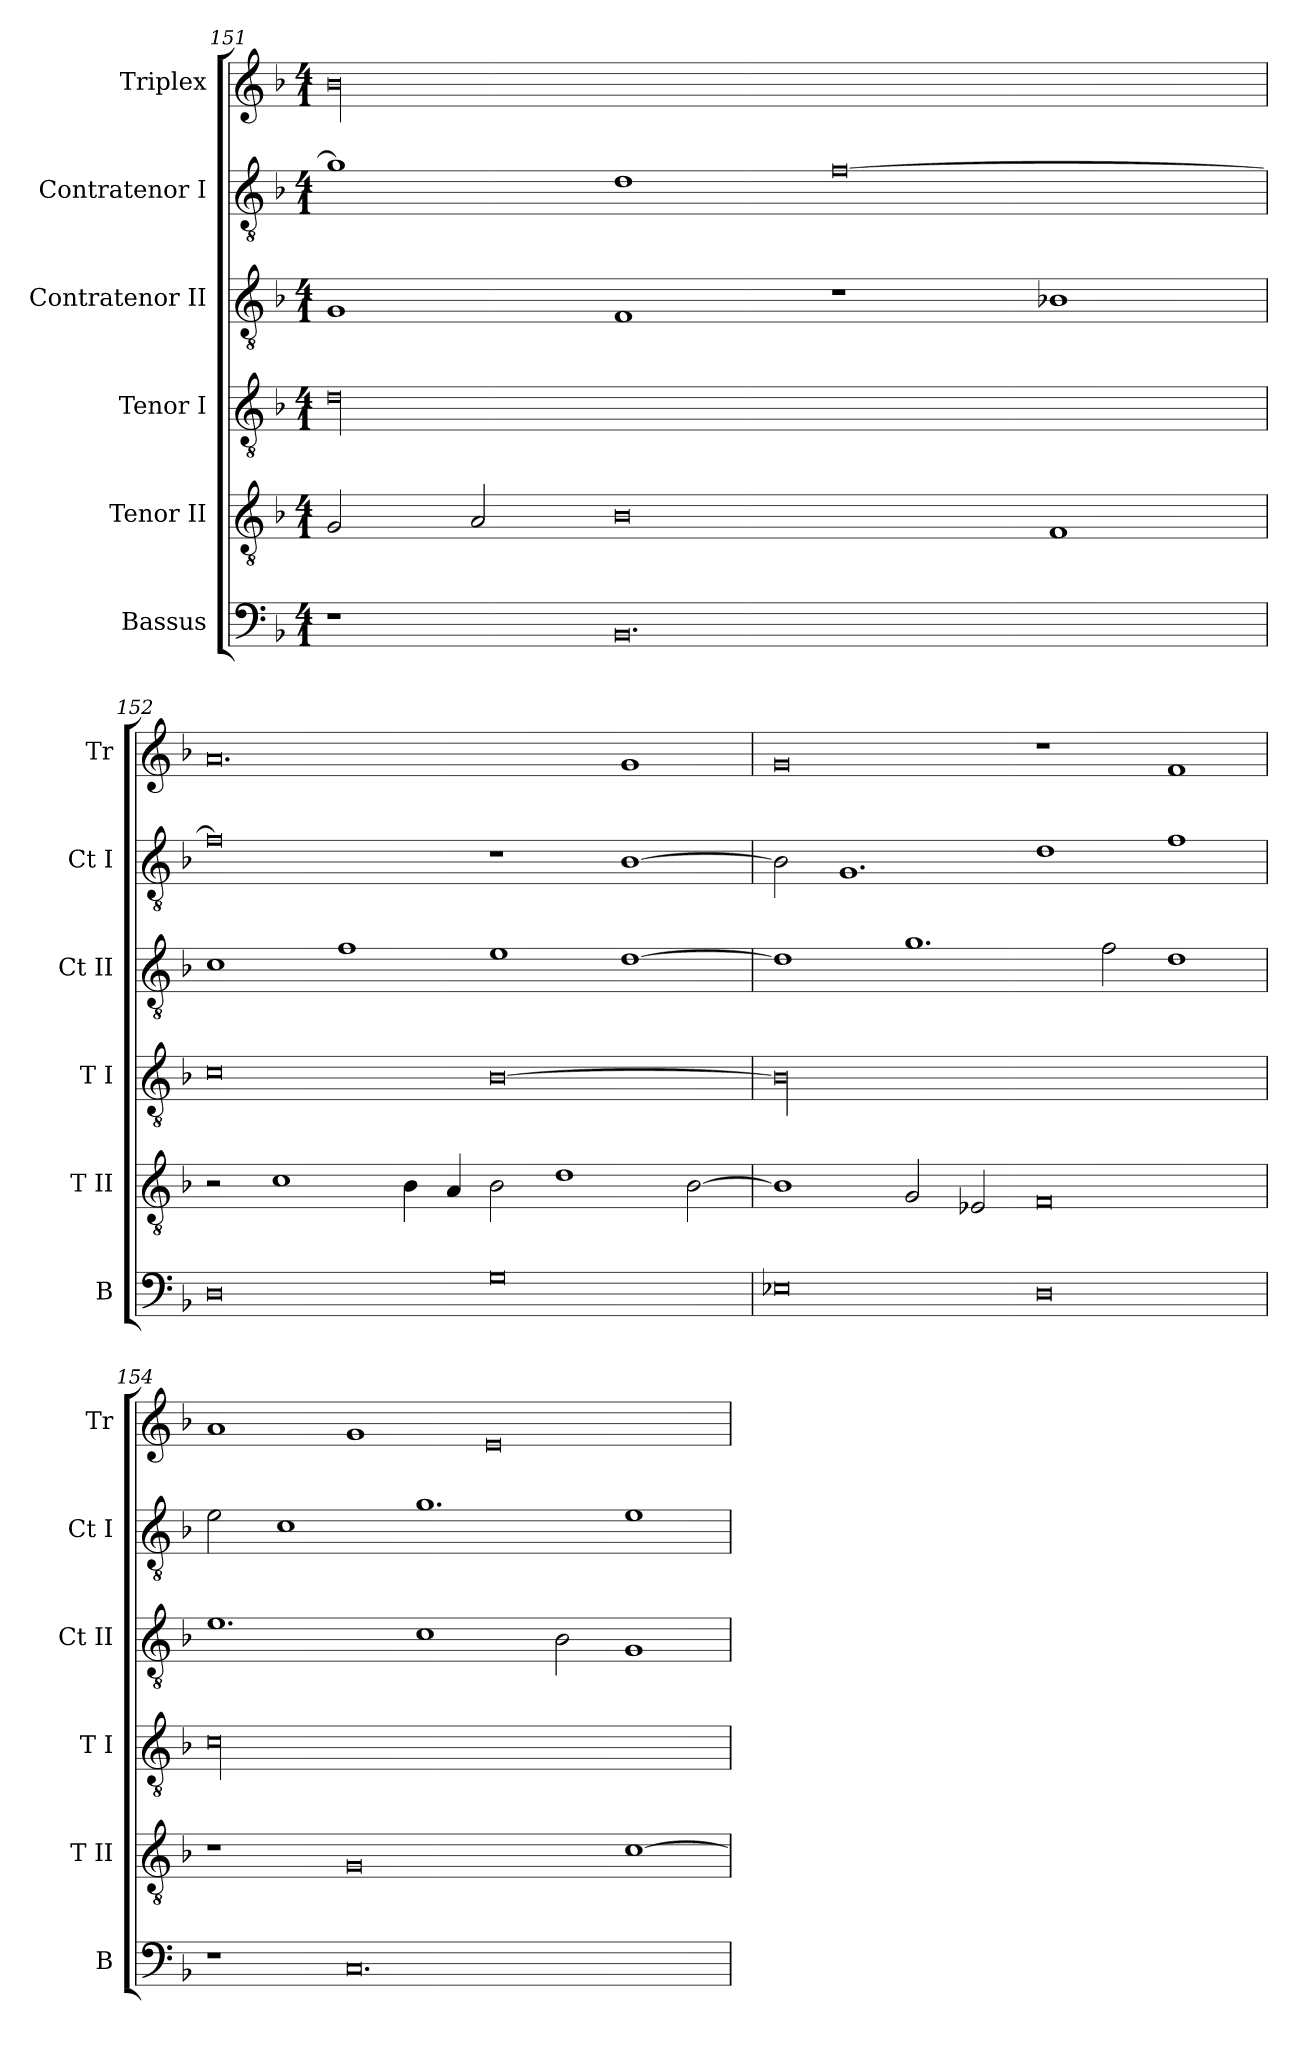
**kern	**kern	**kern	**kern	**kern	**kern
*part6	*part5	*part4	*part3	*part2	*part1
*staff6	*staff5	*staff4	*staff3	*staff2	*staff1
*I"Bassus	*I"Tenor II	*I"Tenor I	*I"Contratenor II	*I"Contratenor I	*I"Triplex
*I'B	*I'T II	*I'T I	*I'Ct II	*I'Ct I	*I'Tr
*clefF4	*clefGv2	*clefGv2	*clefGv2	*clefGv2	*clefG2
*	*ITrd7c12	*ITrd7c12	*ITrd7c12	*ITrd7c12	*
*k[b-]	*k[b-]	*k[b-]	*k[b-]	*k[b-]	*k[b-]
*F:	*F:	*F:	*F:	*F:	*F:
*M4/1	*M4/1	*M4/1	*M4/1	*M4/1	*M4/1
=151	=151	=151	=151	=151	=151
1r	2GGi/	00Di	1GGi	1Gi]	00b-i
.	2AAi/	.	.	.	.
0.BB-i	0BB-i	.	1FFi	1Di	.
.	.	.	1r	[>0Fi	.
.	1FFi	.	1BB-Xi	.	.
!!LO:PB:g=z
=152`	=152`	=152`	=152`	=152`	=152`
0Di	2r	0Ci	1Ci	0Fi]	0.ai
.	1Ci	.	.	.	.
.	.	.	1Fi	.	.
.	4BB-i\	.	.	.	.
.	4AAi/	.	.	.	.
0Gi	2BB-i\	[>0BB-i	1Ei	1r	.
.	1Di	.	.	.	.
.	.	.	[>1Di	[>1BB-i	1gi
.	[>2BB-i\	.	.	.	.
=153`	=153`	=153`	=153`	=153`	=153`
0E-Xi	1BB-i]	00BB-i]	1Di]	2BB-i\]	0gi
.	.	.	.	1.GGi	.
.	2GGi/	.	1.Gi	.	.
.	2EE-Xi/	.	.	.	.
0Di	0FFi	.	.	1Di	1r
.	.	.	2Fi\	.	.
.	.	.	1Di	1Fi	1fi
=154`	=154`	=154`	=154`	=154`	=154`
1r	1r	00Ci	1.Ei	2Ei\	1ai
.	.	.	.	1Ci	.
0.Ci	0GGi	.	.	.	1gi
.	.	.	1Ci	1.Gi	.
.	.	.	.	.	0ei
.	.	.	2BB-i\	.	.
.	[>1Ci	.	1GGi	1Ei	.
=`	=`	=`	=`	=`	=`
*-	*-	*-	*-	*-	*-
